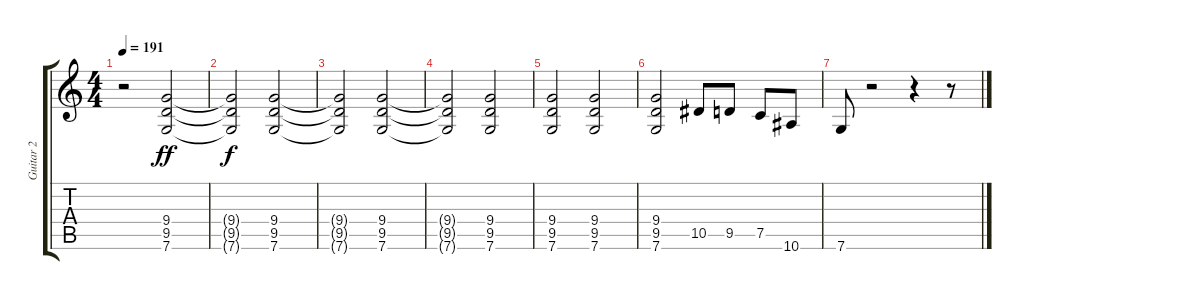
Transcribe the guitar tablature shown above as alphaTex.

\track ("Guitar 2" "Guitar 2") {instrument distortionguitar}
\staff {score tabs}
\tuning (C4 G3 Eb3 Bb2 F2 C2) {hide}
\ts (4 4)
\tempo 191
\clef g2
\ks c
r.2{dy f} (9.4 9.5 7.6).2{dy ff} |
(9.4{t} 9.5{t} 7.6{t}).2{dy f} (9.4 9.5 7.6).2 |
(9.4{t} 9.5{t} 7.6{t}).2 (9.4 9.5 7.6).2 |
(9.4{t} 9.5{t} 7.6{t}).2{volume 13} (9.4 9.5 7.6).2 |
(9.4 9.5 7.6).2 (9.4 9.5 7.6).2 |
(9.4 9.5 7.6).2{volume 12} 10.5.8 9.5.8 7.5.8 10.6.8 |
7.6.8 r.2 r.4 r.8
